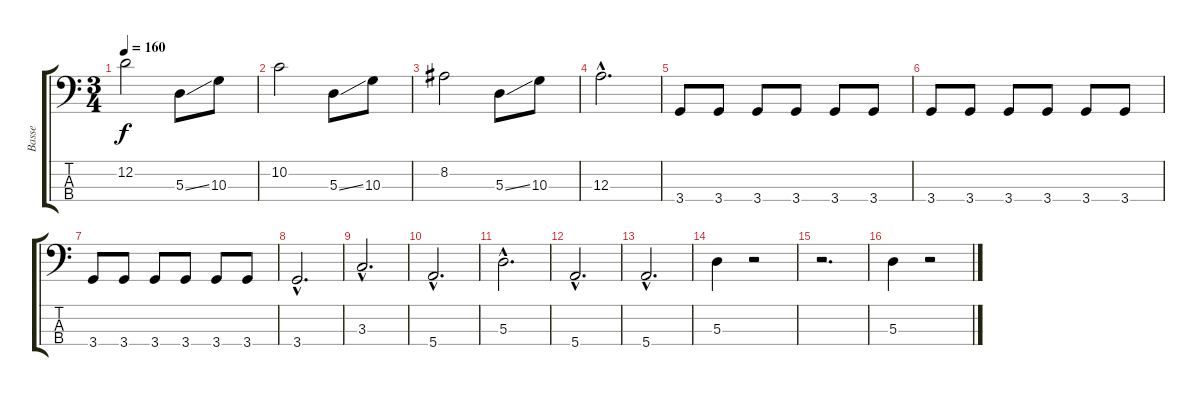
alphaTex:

\track ("Basse" "Basse") {instrument electricbasspick}
\staff {score tabs}
\tuning (G2 D2 A1 E1) {hide}
\ts (3 4)
\tempo 160
\clef f4
\ks c
12.2.2{dy f} 5.3{ss}.8 10.3.8 |
10.2.2 5.3{ss}.8 10.3.8 |
8.2.2 5.3{ss}.8 10.3.8 |
12.3{hac}.2{d} |
3.4.8 3.4.8 3.4.8 3.4.8 3.4.8 3.4.8 |
3.4.8 3.4.8 3.4.8 3.4.8 3.4.8 3.4.8 |
3.4.8 3.4.8 3.4.8 3.4.8 3.4.8 3.4.8 |
3.4{hac}.2{d} |
3.3{hac}.2{d} |
5.4{hac}.2{d} |
5.3{hac}.2{d} |
5.4{hac}.2{d} |
5.4{hac}.2{d} |
5.3.4 r.2 |
r.2{d} |
5.3.4 r.2
